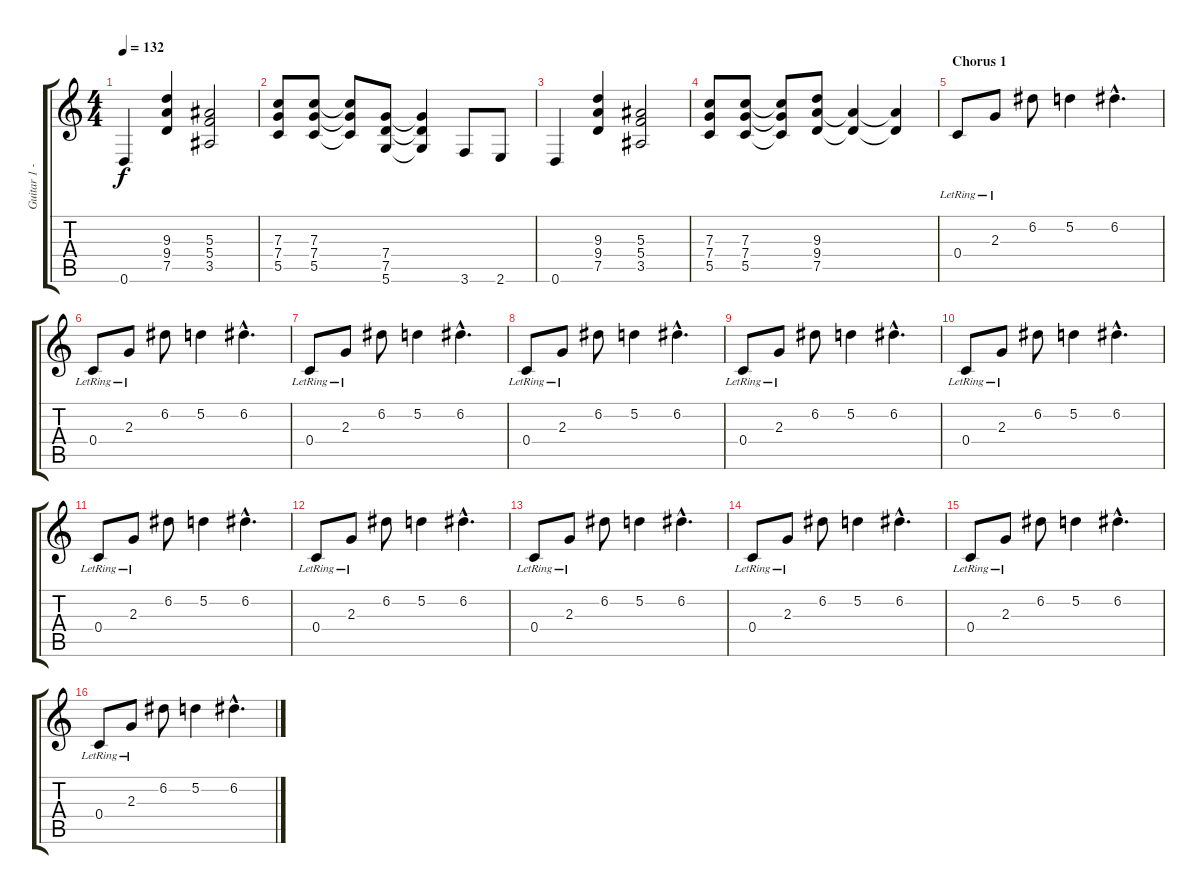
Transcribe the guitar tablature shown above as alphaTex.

\track ("Guitar 1 - Paul Quinn" "Guitar 1 -") {instrument distortionguitar}
\staff {score tabs}
\tuning (D4 A3 F3 C3 G2 D2) {hide}
\ts (4 4)
\tempo 132
\clef g2
\ks c
0.6.4{dy f} (9.3 9.4 7.5).4 (5.3 5.4 3.5).2 |
(7.3 7.4 5.5).8 (7.3 7.4 5.5).8 (7.3{t} 7.4{t} 5.5{t}).8 (7.4 7.5 5.6).8 (7.4{t} 7.5{t} 5.6{t}).4 3.6.8 2.6.8 |
0.6.4 (9.3 9.4 7.5).4 (5.3 5.4 3.5).2 |
(7.3 7.4 5.5).8 (7.3 7.4 5.5).8 (7.3{t} 7.4{t} 5.5{t}).8 (9.3 9.4 7.5).8 (9.4{t} 7.5{t}).4 (9.4{t} 7.5{t}).4 |
\section ("" "Chorus 1")
0.4{lr}.8 2.3{lr}.8 6.2.8 5.2.4 6.2{hac}.4{d} |
0.4{lr}.8 2.3{lr}.8 6.2.8 5.2.4 6.2{hac}.4{d} |
0.4{lr}.8 2.3{lr}.8 6.2.8 5.2.4 6.2{hac}.4{d} |
0.4{lr}.8 2.3{lr}.8 6.2.8 5.2.4 6.2{hac}.4{d} |
0.4{lr}.8 2.3{lr}.8 6.2.8 5.2.4 6.2{hac}.4{d} |
0.4{lr}.8 2.3{lr}.8 6.2.8 5.2.4 6.2{hac}.4{d} |
0.4{lr}.8 2.3{lr}.8 6.2.8 5.2.4 6.2{hac}.4{d} |
0.4{lr}.8 2.3{lr}.8 6.2.8 5.2.4 6.2{hac}.4{d} |
0.4{lr}.8 2.3{lr}.8 6.2.8 5.2.4 6.2{hac}.4{d} |
0.4{lr}.8 2.3{lr}.8 6.2.8 5.2.4 6.2{hac}.4{d} |
0.4{lr}.8 2.3{lr}.8 6.2.8 5.2.4 6.2{hac}.4{d} |
0.4{lr}.8 2.3{lr}.8 6.2.8 5.2.4 6.2{hac}.4{d}
